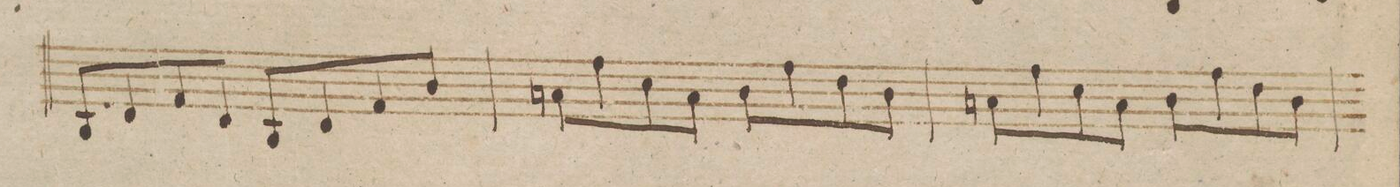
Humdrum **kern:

**kern	**dynam
*I"Viola.	*
*clefC3	*
*k[b-]	*
*met(c)	*
*M4/4	*
8C/L	.
8E/	.
8G/	.
8E/J	.
8C/L	.
8E/	.
8G/	.
8c/J	.
=44	=44
8Bn\L	.
8g\	.
8d\	.
8B\J	.
8c\L	.
8g\	.
8e\	.
8c\J	.
=45	=45
8Bn\L	.
8g\	.
8d\	.
8B\J	.
8c\L	.
8g\	.
8e\	.
8c\J	.
=46	=46
*-	*-
